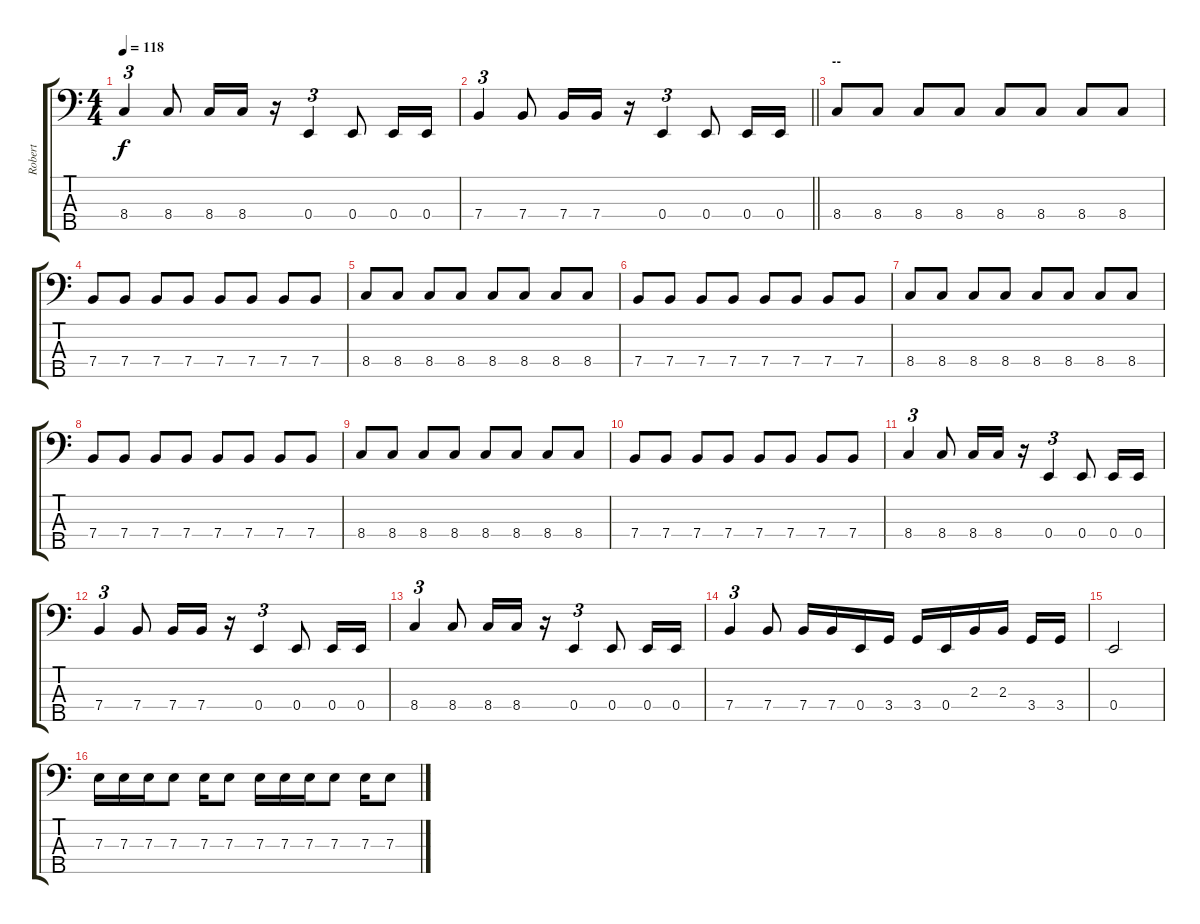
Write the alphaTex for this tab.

\track ("Robert" "Robert") {solo instrument electricbassfinger}
\staff {score tabs}
\tuning (G2 D2 A1 E1 B0) {hide}
\ts (4 4)
\tempo 118
\clef f4
\ks c
8.4.4{tu (3 2) dy f} 8.4.8 8.4.16 8.4.16 r.16 0.4.4{tu (3 2)} 0.4.8 0.4.16 0.4.16 |
\barLineRight lightlight
7.4.4{tu (3 2)} 7.4.8 7.4.16 7.4.16 r.16 0.4.4{tu (3 2)} 0.4.8 0.4.16 0.4.16 |
\section ("" "--")
8.4.8 8.4.8 8.4.8 8.4.8 8.4.8 8.4.8 8.4.8 8.4.8 |
7.4.8 7.4.8 7.4.8 7.4.8 7.4.8 7.4.8 7.4.8 7.4.8 |
8.4.8 8.4.8 8.4.8 8.4.8 8.4.8 8.4.8 8.4.8 8.4.8 |
7.4.8 7.4.8 7.4.8 7.4.8 7.4.8 7.4.8 7.4.8 7.4.8 |
8.4.8 8.4.8 8.4.8 8.4.8 8.4.8 8.4.8 8.4.8 8.4.8 |
7.4.8 7.4.8 7.4.8 7.4.8 7.4.8 7.4.8 7.4.8 7.4.8 |
8.4.8 8.4.8 8.4.8 8.4.8 8.4.8 8.4.8 8.4.8 8.4.8 |
7.4.8 7.4.8 7.4.8 7.4.8 7.4.8 7.4.8 7.4.8 7.4.8 |
8.4.4{tu (3 2)} 8.4.8 8.4.16 8.4.16 r.16 0.4.4{tu (3 2)} 0.4.8 0.4.16 0.4.16 |
7.4.4{tu (3 2)} 7.4.8 7.4.16 7.4.16 r.16 0.4.4{tu (3 2)} 0.4.8 0.4.16 0.4.16 |
8.4.4{tu (3 2)} 8.4.8 8.4.16 8.4.16 r.16 0.4.4{tu (3 2)} 0.4.8 0.4.16 0.4.16 |
7.4.4{tu (3 2)} 7.4.8 7.4.16 7.4.16 0.4.16 3.4.16 3.4.16 0.4.16 2.3.16 2.3.16 3.4.16 3.4.16 |
0.4.2 |
7.3.16 7.3.16 7.3.16 7.3.8 7.3.16 7.3.8 7.3.16 7.3.16 7.3.16 7.3.8 7.3.16 7.3.8
